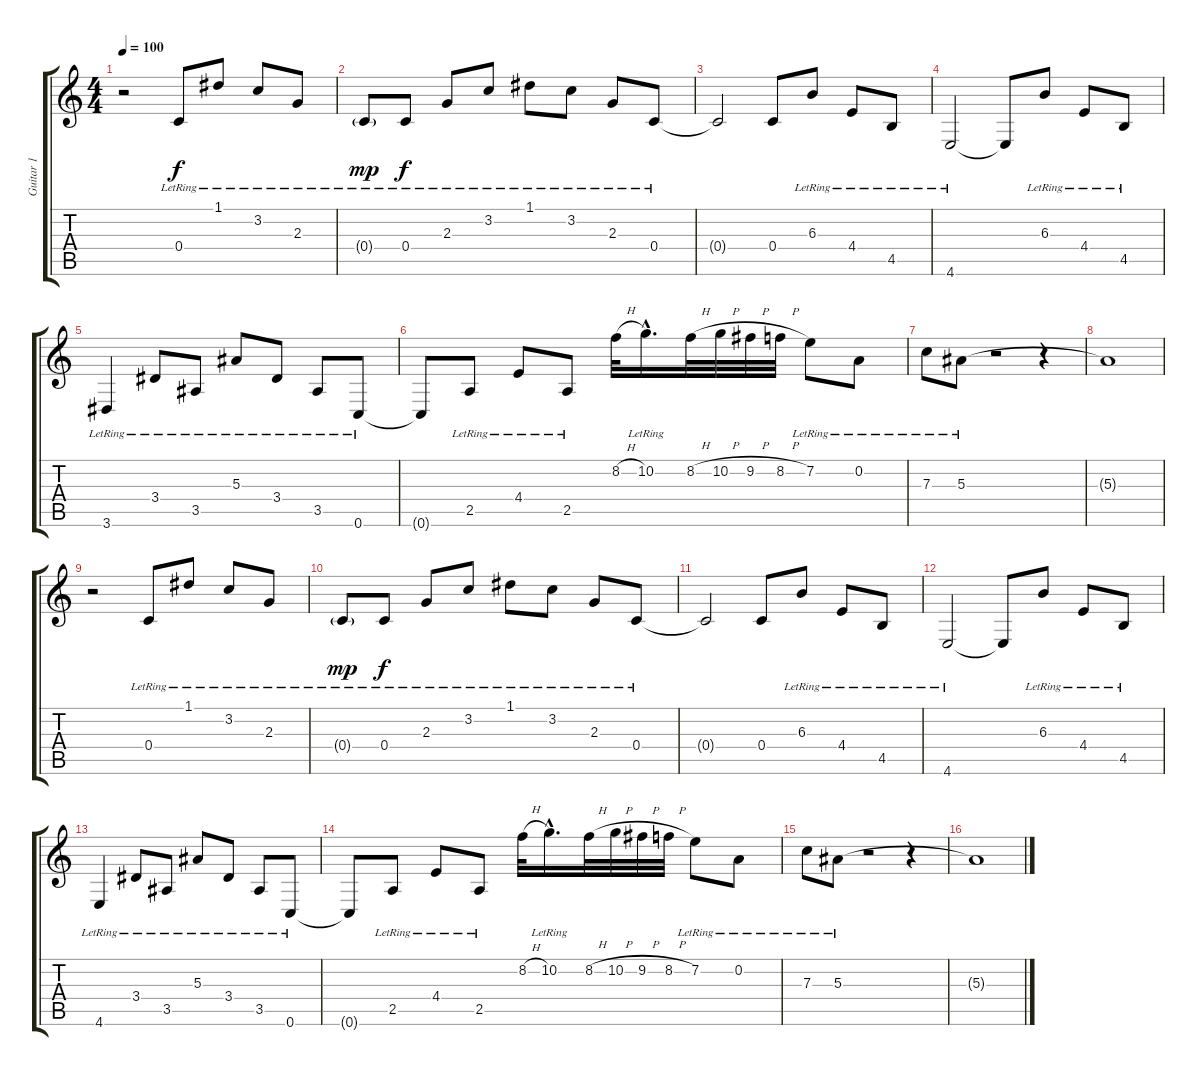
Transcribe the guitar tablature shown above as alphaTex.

\track ("Guitar 1" "Guitar 1") {instrument distortionguitar}
\staff {score tabs}
\tuning (D4 A3 F3 C3 G2 C2) {hide}
\ts (4 4)
\tempo 100
\clef g2
\ks c
r.2{dy f volume 5 instrument acousticguitarsteel} 0.4{lr}.8 1.1{lr}.8 3.2{lr}.8 2.3{lr}.8 |
0.4{g lr}.8{dy mp} 0.4{lr}.8{dy f} 2.3{lr}.8 3.2{lr}.8 1.1{lr}.8 3.2{lr}.8 2.3{lr}.8 0.4{lr}.8 |
0.4{t}.2 0.4.8{instrument electricguitarclean} 6.3{lr}.8 4.4{lr}.8 4.5{lr}.8 |
4.6{lr}.2{instrument electricguitarclean} 4.6{t}.8 6.3{lr}.8 4.4{lr}.8 4.5{lr}.8 |
3.6{lr}.4{instrument electricguitarclean} 3.4{lr}.8 3.5{lr}.8 5.3{lr}.8 3.4{lr}.8 3.5{lr}.8 0.6{lr}.8 |
0.6{t}.8 2.5{lr}.8 4.4{lr}.8 2.5{lr}.8 8.2{h}.32 10.2{hac lr}.16{d} 8.2{h}.32 10.2{h}.32 9.2{h}.32 8.2{h}.32 7.2{lr}.8 0.2{lr}.8 |
7.3{lr}.8 5.3{lr}.8 r.2 r.4 |
5.3{t}.1 |
r.2 0.4{lr}.8 1.1{lr}.8 3.2{lr}.8 2.3{lr}.8 |
0.4{g lr}.8{dy mp} 0.4{lr}.8{dy f} 2.3{lr}.8 3.2{lr}.8 1.1{lr}.8 3.2{lr}.8 2.3{lr}.8 0.4{lr}.8 |
0.4{t}.2 0.4.8 6.3{lr}.8 4.4{lr}.8 4.5{lr}.8 |
4.6{lr}.2 4.6{t}.8 6.3{lr}.8 4.4{lr}.8 4.5{lr}.8 |
4.6{lr}.4 3.4{lr}.8 3.5{lr}.8 5.3{lr}.8 3.4{lr}.8 3.5{lr}.8 0.6{lr}.8 |
0.6{t}.8 2.5{lr}.8 4.4{lr}.8 2.5{lr}.8 8.2{h}.32 10.2{hac lr}.16{d} 8.2{h}.32 10.2{h}.32 9.2{h}.32 8.2{h}.32 7.2{lr}.8 0.2{lr}.8 |
7.3{lr}.8 5.3{lr}.8 r.2 r.4 |
5.3{t}.1
